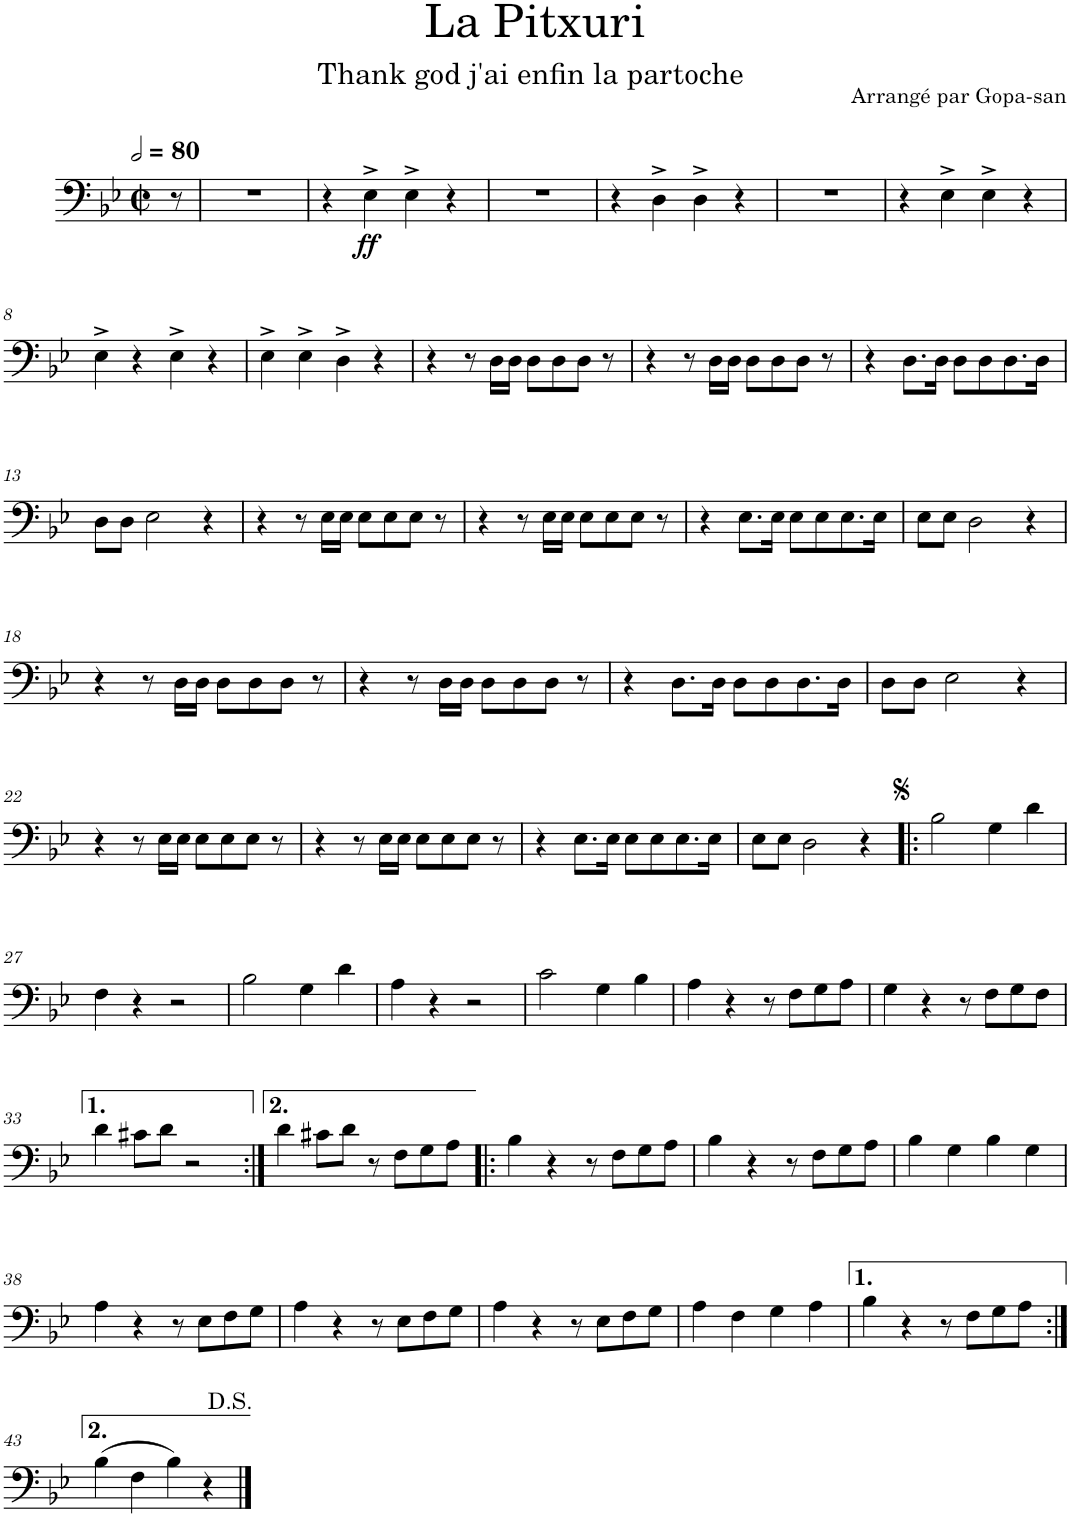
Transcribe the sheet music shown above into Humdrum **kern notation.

**kern	**dynam
*part1	*part1
*staff1	*staff1
*I"Trombone	*
*I'Tbn.	*
*clefF4	*
*k[b-e-]	*
*M2/2	*
*met(c|)	*
*MM160	*
=1	=1
8r	.
=2	=2
1r	.
=3	=3
4r	.
!	!LO:DY:b
4E-^\	ff
4E-^\	.
4r	.
=4	=4
1r	.
=5	=5
4r	.
4D^\	.
4D^\	.
4r	.
=6	=6
1r	.
=7	=7
4r	.
4E-^\	.
4E-^\	.
4r	.
!!LO:LB:g=z
=8	=8
4E-^\	.
4r	.
4E-^\	.
4r	.
=9	=9
4E-^\	.
4E-^\	.
4D^\	.
4r	.
=10	=10
4r	.
8r	.
16D\LL	.
16D\JJ	.
8D\L	.
8D\	.
8D\J	.
8r	.
=11	=11
4r	.
8r	.
16D\LL	.
16D\JJ	.
8D\L	.
8D\	.
8D\J	.
8r	.
=12	=12
4r	.
8.D\L	.
16D\Jk	.
8D\L	.
8D\	.
8.D\	.
16D\Jk	.
!!LO:LB:g=z
=13	=13
8D\L	.
8D\J	.
2E-\	.
4r	.
=14	=14
4r	.
8r	.
16E-\LL	.
16E-\JJ	.
8E-\L	.
8E-\	.
8E-\J	.
8r	.
=15	=15
4r	.
8r	.
16E-\LL	.
16E-\JJ	.
8E-\L	.
8E-\	.
8E-\J	.
8r	.
=16	=16
4r	.
8.E-\L	.
16E-\Jk	.
8E-\L	.
8E-\	.
8.E-\	.
16E-\Jk	.
=17	=17
8E-\L	.
8E-\J	.
2D\	.
4r	.
!!LO:LB:g=z
=18	=18
4r	.
8r	.
16D\LL	.
16D\JJ	.
8D\L	.
8D\	.
8D\J	.
8r	.
=19	=19
4r	.
8r	.
16D\LL	.
16D\JJ	.
8D\L	.
8D\	.
8D\J	.
8r	.
=20	=20
4r	.
8.D\L	.
16D\Jk	.
8D\L	.
8D\	.
8.D\	.
16D\Jk	.
=21	=21
8D\L	.
8D\J	.
2E-\	.
4r	.
!!LO:LB:g=z
=22	=22
4r	.
8r	.
16E-\LL	.
16E-\JJ	.
8E-\L	.
8E-\	.
8E-\J	.
8r	.
=23	=23
4r	.
8r	.
16E-\LL	.
16E-\JJ	.
8E-\L	.
8E-\	.
8E-\J	.
8r	.
=24	=24
4r	.
8.E-\L	.
16E-\Jk	.
8E-\L	.
8E-\	.
8.E-\	.
16E-\Jk	.
=25	=25
8E-\L	.
8E-\J	.
2D\	.
4r	.
=26!|:	=26!|:
2B-\	.
4G\	.
4d\	.
!!LO:LB:g=z
=27	=27
4F\	.
4r	.
2r	.
=28	=28
2B-\	.
4G\	.
4d\	.
=29	=29
4A\	.
4r	.
2r	.
=30	=30
2c\	.
4G\	.
4B-\	.
=31	=31
4A\	.
4r	.
8r	.
8F\L	.
8G\	.
8A\J	.
=32	=32
4G\	.
4r	.
8r	.
8F\L	.
8G\	.
8F\J	.
!!LO:LB:g=z
=33	=33
4d\	.
8c#X\L	.
8d\J	.
2r	.
=34:|!	=34:|!
4d\	.
8c#X\L	.
8d\J	.
8r	.
8F\L	.
8G\	.
8A\J	.
=35!|:	=35!|:
4B-\	.
4r	.
8r	.
8F\L	.
8G\	.
8A\J	.
=36	=36
4B-\	.
4r	.
8r	.
8F\L	.
8G\	.
8A\J	.
=37	=37
4B-\	.
4G\	.
4B-\	.
4G\	.
!!LO:LB:g=z
=38	=38
4A\	.
4r	.
8r	.
8E-\L	.
8F\	.
8G\J	.
=39	=39
4A\	.
4r	.
8r	.
8E-\L	.
8F\	.
8G\J	.
=40	=40
4A\	.
4r	.
8r	.
8E-\L	.
8F\	.
8G\J	.
=41	=41
4A\	.
4F\	.
4G\	.
4A\	.
=42	=42
4B-\	.
4r	.
8r	.
8F\L	.
8G\	.
8A\J	.
!!LO:LB:g=z
=43:|!	=43:|!
(4B-\	.
4F\	.
4B-\)	.
4r	.
==	==
*-	*-
